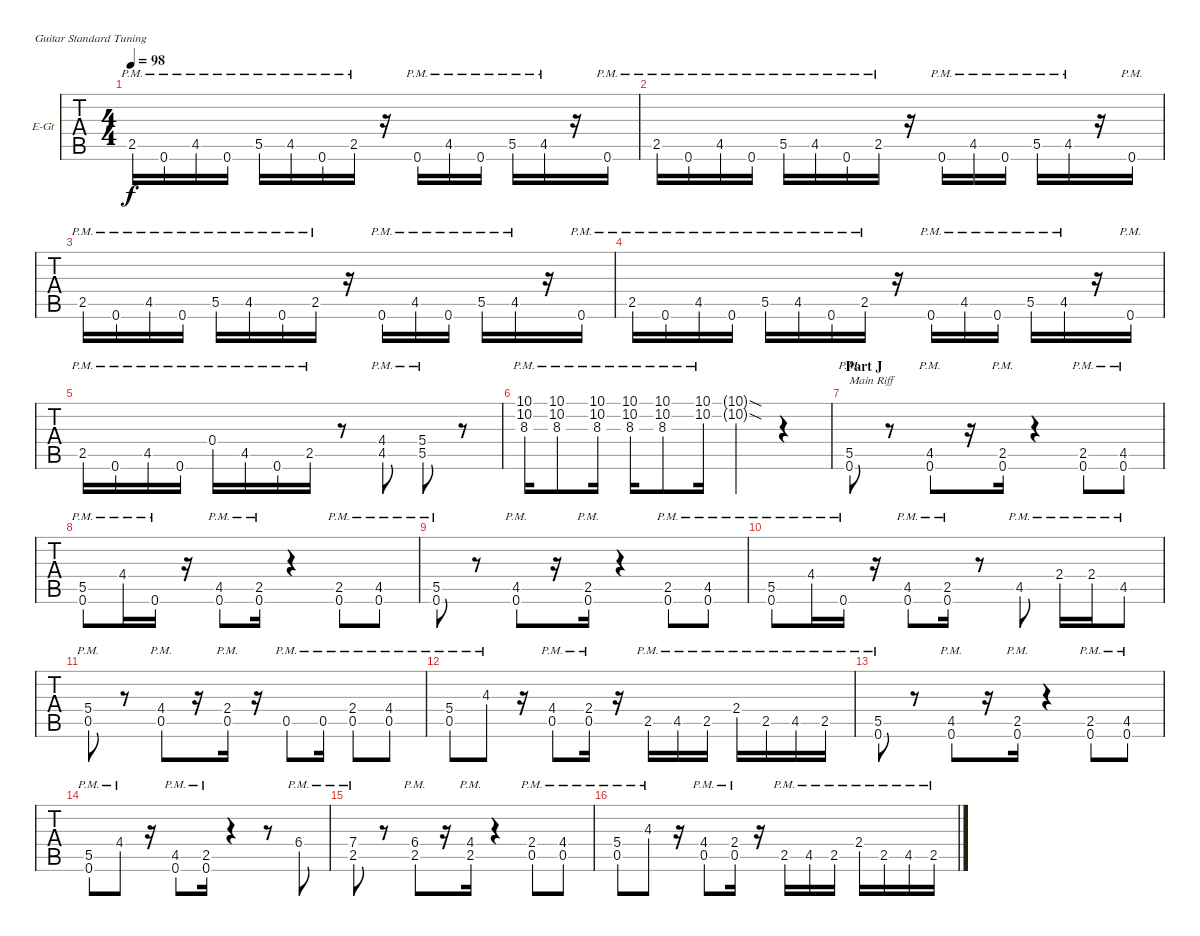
\bracketExtendMode groupsimilarinstruments
\firstSystemTrackNameOrientation horizontal
\otherSystemsTrackNameOrientation horizontal
\track ("Rhytm Guitar" "E-Gt") {instrument overdrivenguitar}
\staff {tabs}
\tuning (E4 B3 G3 D3 A2 E2)
\ts (4 4)
\tempo 98
\clef g2
\ks a
2.5{pm}.16{dy f} 0.6{pm}.16 4.5{pm}.16 0.6{pm}.16 5.5{pm}.16 4.5{pm}.16 0.6{pm}.16 2.5{pm}.16 r.16 0.6{pm}.16 4.5{pm}.16 0.6{pm}.16 5.5{pm}.16 4.5{pm}.16 r.16 0.6{pm}.16 |
2.5{pm}.16 0.6{pm}.16 4.5{pm}.16 0.6{pm}.16 5.5{pm}.16 4.5{pm}.16 0.6{pm}.16 2.5{pm}.16 r.16 0.6{pm}.16 4.5{pm}.16 0.6{pm}.16 5.5{pm}.16 4.5{pm}.16 r.16 0.6{pm}.16 |
2.5{pm}.16 0.6{pm}.16 4.5{pm}.16 0.6{pm}.16 5.5{pm}.16 4.5{pm}.16 0.6{pm}.16 2.5{pm}.16 r.16 0.6{pm}.16 4.5{pm}.16 0.6{pm}.16 5.5{pm}.16 4.5{pm}.16 r.16 0.6{pm}.16 |
2.5{pm}.16 0.6{pm}.16 4.5{pm}.16 0.6{pm}.16 5.5{pm}.16 4.5{pm}.16 0.6{pm}.16 2.5{pm}.16 r.16 0.6{pm}.16 4.5{pm}.16 0.6{pm}.16 5.5{pm}.16 4.5{pm}.16 r.16 0.6{pm}.16 |
2.5{pm}.16 0.6{pm}.16 4.5{pm}.16 0.6{pm}.16 0.4{pm}.16 4.5{pm}.16 0.6{pm}.16 2.5{pm}.16 r.8 (4.4{pm} 4.5{pm}).8 (5.4{pm} 5.5{pm}).8 r.8 |
(10.1{pm} 10.2{pm} 8.3{pm}).16 (10.1{pm} 10.2{pm} 8.3{pm}).8 (10.1{pm} 10.2{pm} 8.3{pm}).16 (10.1{pm} 10.2{pm} 8.3{pm}).16 (10.1{pm} 10.2{pm} 8.3{pm}).8 (10.1{pm} 10.2{pm}).16 (10.1{sod g} 10.2{sod g}).4 r.4 |
\section ("" "Part J")
(5.5{pm} 0.6{pm}).8{txt "Main Riff"} r.8 (4.5{pm} 0.6{pm}).8 r.16 (2.5{pm} 0.6{pm}).16 r.4 (2.5{pm} 0.6{pm}).8 (4.5{pm} 0.6{pm}).8 |
(5.5{pm} 0.6{pm}).8 4.4{pm}.16 0.6{pm}.16 r.16 (4.5{pm} 0.6{pm}).8 (2.5{pm} 0.6{pm}).16 r.4 (2.5{pm} 0.6{pm}).8 (4.5{pm} 0.6{pm}).8 |
(5.5{pm} 0.6{pm}).8 r.8 (4.5{pm} 0.6{pm}).8 r.16 (2.5{pm} 0.6{pm}).16 r.4 (2.5{pm} 0.6{pm}).8 (4.5{pm} 0.6{pm}).8 |
(5.5{pm} 0.6{pm}).8 4.4{pm}.16 0.6{pm}.16 r.16 (4.5{pm} 0.6{pm}).8 (2.5{pm} 0.6{pm}).16 r.8 4.5{pm}.8 2.4{pm}.16 2.4{pm}.16 4.5{pm}.8 |
(5.4{pm} 0.5{pm}).8 r.8 (4.4{pm} 0.5{pm}).8 r.16 (2.4{pm} 0.5{pm}).16 r.16 0.5{pm}.8 0.5{pm}.16 (2.4{pm} 0.5{pm}).8 (4.4{pm} 0.5{pm}).8 |
(5.4{pm} 0.5{pm}).8 4.3{pm}.8 r.16 (4.4{pm} 0.5{pm}).8 (2.4{pm} 0.5{pm}).16 r.16 2.5{pm}.16 4.5{pm}.16 2.5{pm}.16 2.4{pm}.16 2.5{pm}.16 4.5{pm}.16 2.5{pm}.16 |
(5.5{pm} 0.6{pm}).8 r.8 (4.5{pm} 0.6{pm}).8 r.16 (2.5{pm} 0.6{pm}).16 r.4 (2.5{pm} 0.6{pm}).8 (4.5{pm} 0.6{pm}).8 |
(5.5{pm} 0.6{pm}).8 4.4{pm}.8 r.16 (4.5{pm} 0.6{pm}).8 (2.5{pm} 0.6{pm}).16 r.4 r.8 6.4{pm}.8 |
(7.4{pm} 2.5{pm}).8 r.8 (6.4{pm} 2.5{pm}).8 r.16 (4.4{pm} 2.5{pm}).16 r.4 (2.4{pm} 0.5{pm}).8 (4.4{pm} 0.5{pm}).8 |
(5.4{pm} 0.5{pm}).8 4.3{pm}.8 r.16 (4.4{pm} 0.5{pm}).8 (2.4{pm} 0.5{pm}).16 r.16 2.5{pm}.16 4.5{pm}.16 2.5{pm}.16 2.4{pm}.16 2.5{pm}.16 4.5{pm}.16 2.5{pm}.16
